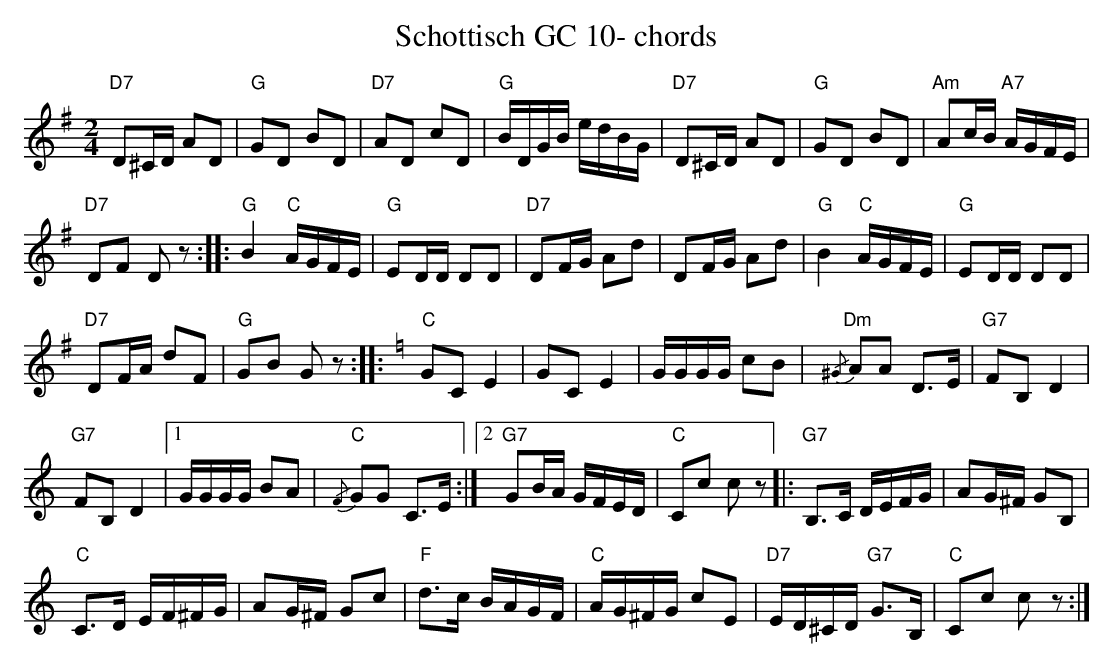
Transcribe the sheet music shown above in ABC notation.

X:1
T:Schottisch GC 10- chords
M:2/4
L:1/16
K:Gmaj%%MIDI gchordon
"D7"D2^CD A2D2 | "G"G2D2 B2D2 | "D7"A2D2 c2D2 | "G"BDGB edBG | "D7"D2^CD A2D2 | "G"G2D2 B2D2 | "Am"A2cB "A7"AGFE |
"D7"D2F2 D2z2 :: "G"B4"C"AGFE | "G"E2DD D2D2 | "D7"D2FG A2d2 | D2FG A2d2 | "G"B4 "C"AGFE | "G"E2DD D2D2 |
"D7"D2FA d2F2 | "G"G2B2 G2z2 :: [K:Cmaj] "C"G2C2E4 | G2C2E4 | GGGG c2B2 | "Dm"{/^G}A2A2 D3E | "G7"F2B,2D4 |
"G7"F2B,2D4 |1 GGGG B2A2 | "C"{/F}G2G2 C3E :|2 "G7"G2BA GFED | "C"C2c2 c2z2 |: "G7"B,3C DEFG | A2G^F G2B,2 |
"C"C3D EF^FG | A2G^F G2c2 | "F"d3c BAGF | "C"AG^FG c2E2 | "D7"ED^CD "G7"G3B, | "C"C2c2 c2z2 :|
